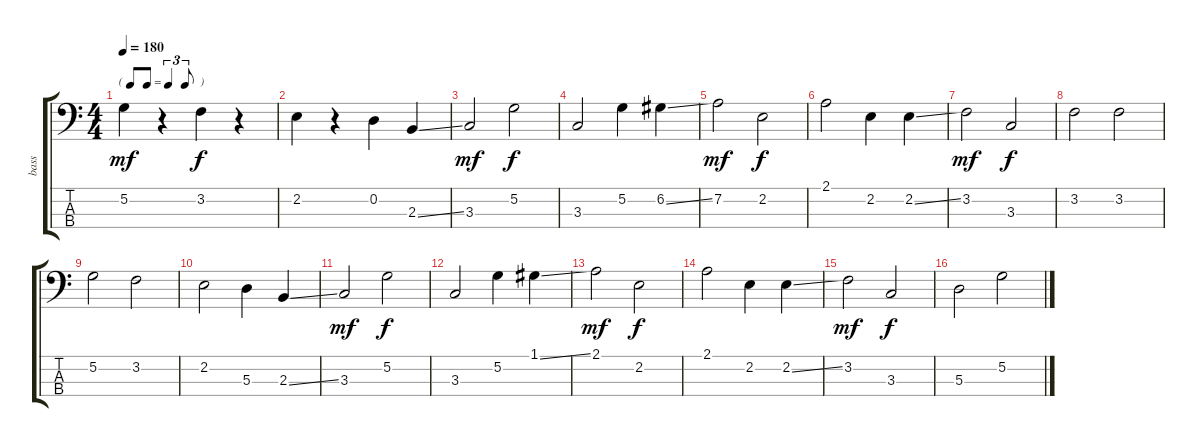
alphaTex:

\track ("bass" "bass") {instrument electricbassfinger}
\staff {score tabs}
\tuning (G2 D2 A1 E1) {hide}
\ts (4 4)
\tf triplet8th
\tempo 180
\clef f4
\ks c
5.2.4{dy mf instrument electricbassfinger} r.4 3.2.4{dy f} r.4 |
2.2.4 r.4 0.2.4 2.3{ss}.4 |
3.3.2{dy mf} 5.2.2{dy f} |
3.3.2 5.2.4 6.2{ss}.4 |
7.2.2{dy mf} 2.2.2{dy f} |
2.1.2 2.2.4 2.2{ss}.4 |
3.2.2{dy mf} 3.3.2{dy f} |
3.2.2 3.2.2 |
5.2.2 3.2.2 |
2.2.2 5.3.4 2.3{ss}.4 |
3.3.2{dy mf} 5.2.2{dy f} |
3.3.2 5.2.4 1.1{ss}.4 |
2.1.2{dy mf} 2.2.2{dy f} |
2.1.2 2.2.4 2.2{ss}.4 |
3.2.2{dy mf} 3.3.2{dy f} |
5.3.2 5.2.2
